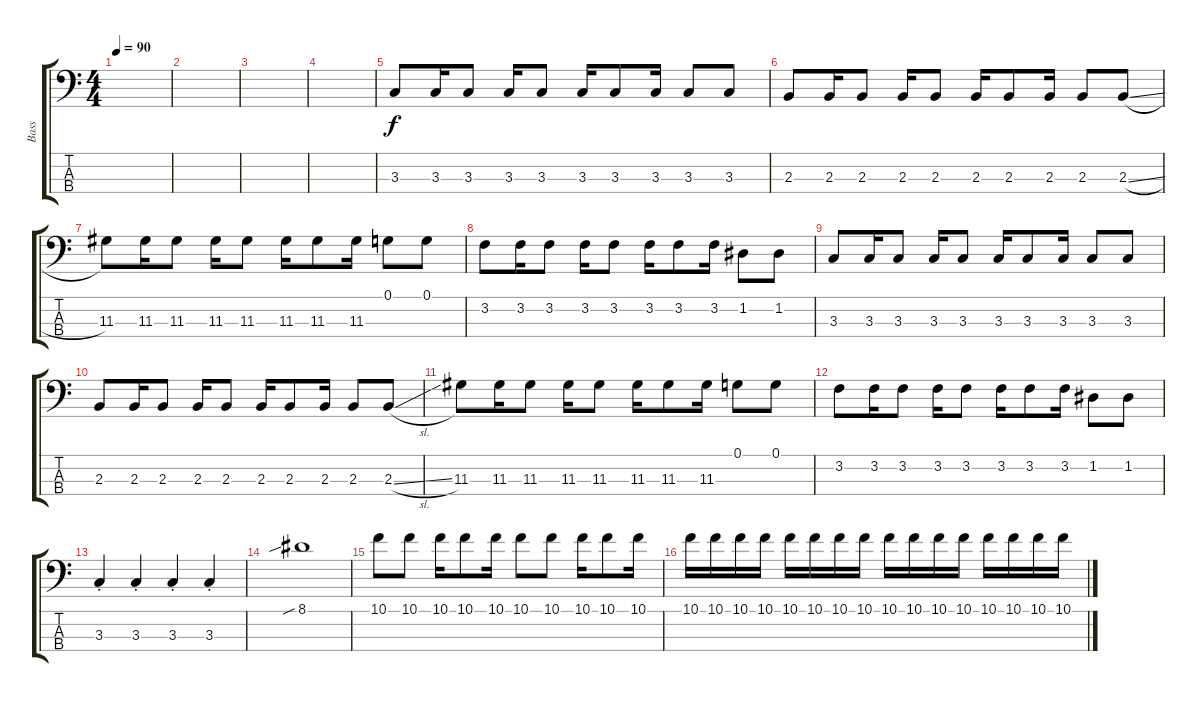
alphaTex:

\track ("Bass" "Bass") {instrument fretlessbass}
\staff {score tabs}
\tuning (G2 D2 A1 E1) {hide}
\ts (4 4)
\tempo 90
\clef f4
\ks c
|
|
|
|
3.3.8{volume 13} 3.3.16 3.3.8 3.3.16 3.3.8 3.3.16 3.3.8 3.3.16 3.3.8 3.3.8 |
2.3.8 2.3.16 2.3.8 2.3.16 2.3.8 2.3.16 2.3.8 2.3.16 2.3.8 2.3{sl}.8 |
11.3.8 11.3.16 11.3.8 11.3.16 11.3.8 11.3.16 11.3.8 11.3.16 0.1.8 0.1.8 |
3.2.8 3.2.16 3.2.8 3.2.16 3.2.8 3.2.16 3.2.8 3.2.16 1.2.8 1.2.8 |
3.3.8 3.3.16 3.3.8 3.3.16 3.3.8 3.3.16 3.3.8 3.3.16 3.3.8 3.3.8 |
2.3.8 2.3.16 2.3.8 2.3.16 2.3.8 2.3.16 2.3.8 2.3.16 2.3.8 2.3{sl}.8 |
11.3.8 11.3.16 11.3.8 11.3.16 11.3.8 11.3.16 11.3.8 11.3.16 0.1.8 0.1.8 |
3.2.8 3.2.16 3.2.8 3.2.16 3.2.8 3.2.16 3.2.8 3.2.16 1.2.8 1.2.8 |
3.3{st}.4 3.3{st}.4 3.3{st}.4 3.3{st}.4 |
8.1{sib}.1 |
10.1.8 10.1.8 10.1.16 10.1.8 10.1.16 10.1.8 10.1.8 10.1.16 10.1.8 10.1.16 |
10.1.16 10.1.16 10.1.16 10.1.16 10.1.16 10.1.16 10.1.16 10.1.16 10.1.16 10.1.16 10.1.16 10.1.16 10.1.16 10.1.16 10.1.16 10.1.16
